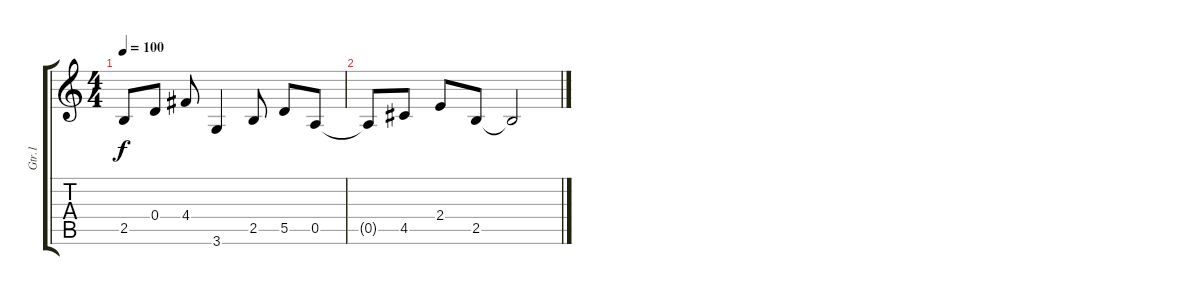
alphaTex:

\track ("Gtr.1" "Gtr.1") {instrument distortionguitar}
\staff {score tabs}
\tuning (E4 B3 G3 D3 A2 E2) {hide}
\ts (4 4)
\tempo 100
\clef g2
\ks c
2.5.8{dy f} 0.4.8 4.4.8 3.6.4 2.5.8 5.5.8 0.5.8 |
0.5{t}.8 4.5.8 2.4.8 2.5.8 2.5{t}.2
